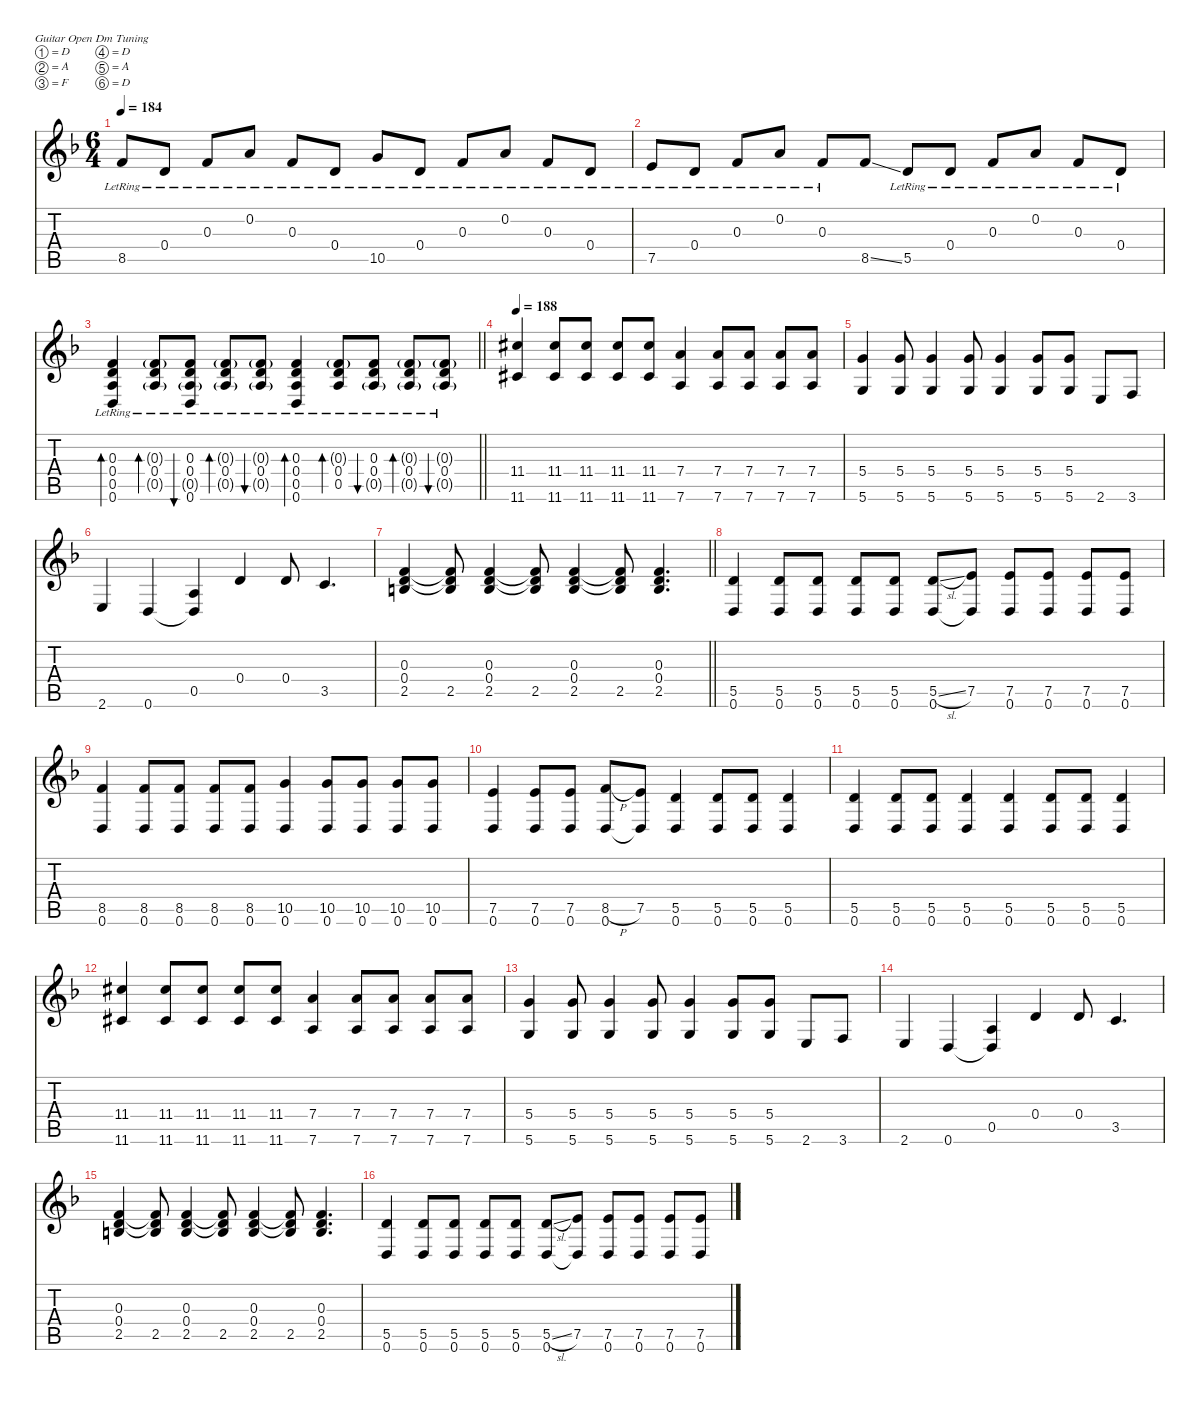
\defaultSystemsLayout 4
\hideDynamics
\bracketExtendMode nobrackets
\singleTrackTrackNamePolicy hidden
\multiTrackTrackNamePolicy hidden
\firstSystemTrackNameMode fullname
\firstSystemTrackNameOrientation horizontal
\otherSystemsTrackNameOrientation horizontal
\track ("Mikael Akerfeldt" "dist.guit.") {defaultSystemsLayout 4 instrument distortionguitar}
\staff {score tabs}
\tuning (D4 A3 F3 D3 A2 D2)
\ts (6 4)
\tempo 184
\clef g2
\ks dminor
8.5{lr acc forcenatural}.8{dy mf beam Up} 0.4{lr acc forcenatural}.8{beam Up} 0.3{lr acc forcenatural}.8{beam Up} 0.2{lr acc forcenatural}.8{beam Up} 0.3{lr acc forcenatural}.8{beam Up} 0.4{lr acc forcenatural}.8{beam Up} 10.5{lr acc forcenatural}.8{beam Up} 0.4{lr acc forcenatural}.8{beam Up} 0.3{lr acc forcenatural}.8{beam Up} 0.2{lr acc forcenatural}.8{beam Up} 0.3{lr acc forcenatural}.8{beam Up} 0.4{lr acc forcenatural}.8{beam Up} |
7.5{lr acc forcenatural}.8{beam Up} 0.4{lr acc forcenatural}.8{beam Up} 0.3{lr acc forcenatural}.8{beam Up} 0.2{lr acc forcenatural}.8{beam Up} 0.3{lr acc forcenatural}.8{beam Up} 8.5{ss acc forcenatural}.8{beam Up} 5.5{lr acc forcenatural}.8{beam Up} 0.4{lr acc forcenatural}.8{beam Up} 0.3{lr acc forcenatural}.8{beam Up} 0.2{lr acc forcenatural}.8{beam Up} 0.3{lr acc forcenatural}.8{beam Up} 0.4{lr acc forcenatural}.8{beam Up} |
\barLineRight lightlight
(0.3{lr acc forcenatural} 0.4{lr acc forcenatural} 0.5{lr acc forcenatural} 0.6{lr acc forcenatural}).4{bd 120 beam Up} (0.3{g lr acc forcenatural} 0.4{lr acc forcenatural} 0.5{g lr acc forcenatural}).8{bd 120 beam Up} (0.3{lr acc forcenatural} 0.4{lr acc forcenatural} 0.5{g lr acc forcenatural} 0.6{lr acc forcenatural}).8{bu 120 beam Up} (0.3{g lr acc forcenatural} 0.4{lr acc forcenatural} 0.5{g lr acc forcenatural}).8{bd 120 beam Up} (0.3{g lr acc forcenatural} 0.4{lr acc forcenatural} 0.5{g lr acc forcenatural}).8{bu 120 beam Up} (0.3{lr acc forcenatural} 0.4{lr acc forcenatural} 0.5{lr acc forcenatural} 0.6{lr acc forcenatural}).4{bd 120 beam Up} (0.3{g lr acc forcenatural} 0.4{lr acc forcenatural} 0.5{lr acc forcenatural}).8{bd 120 beam Up} (0.3{lr acc forcenatural} 0.4{lr acc forcenatural} 0.5{g lr acc forcenatural}).8{bu 120 beam Up} (0.3{g lr acc forcenatural} 0.4{lr acc forcenatural} 0.5{g lr acc forcenatural}).8{bd 120 beam Up} (0.3{g lr acc forcenatural} 0.4{lr acc forcenatural} 0.5{g lr acc forcenatural}).8{bu 120 beam Up} |
\tempo 188
(11.4{acc #} 11.6{acc #}).4{dy f instrument distortionguitar beam Up} (11.4{acc #} 11.6{acc #}).8{beam Up} (11.4{acc #} 11.6{acc #}).8{beam Up} (11.4{acc #} 11.6{acc #}).8{beam Up} (11.4{acc #} 11.6{acc #}).8{beam Up} (7.4{acc forcenatural} 7.6{acc forcenatural}).4{beam Up} (7.4{acc forcenatural} 7.6{acc forcenatural}).8{beam Up} (7.4{acc forcenatural} 7.6{acc forcenatural}).8{beam Up} (7.4{acc forcenatural} 7.6{acc forcenatural}).8{beam Up} (7.4{acc forcenatural} 7.6{acc forcenatural}).8{beam Up} |
(5.4{acc forcenatural} 5.6{acc forcenatural}).4{beam Up} (5.4{acc forcenatural} 5.6{acc forcenatural}).8{beam Up} (5.4{acc forcenatural} 5.6{acc forcenatural}).4{beam Up} (5.4{acc forcenatural} 5.6{acc forcenatural}).8{beam Up} (5.4{acc forcenatural} 5.6{acc forcenatural}).4{beam Up} (5.4{acc forcenatural} 5.6{acc forcenatural}).8{beam Up} (5.4{acc forcenatural} 5.6{acc forcenatural}).8{beam Up} 2.6{acc forcenatural}.8{beam Up} 3.6{acc forcenatural}.8{beam Up} |
2.6{acc forcenatural}.4{beam Up} 0.6{acc forcenatural}.4{beam Up} (0.5{acc forcenatural} 0.6{t acc forcenatural}).4{beam Up} 0.4{acc forcenatural}.4{beam Up} 0.4{acc forcenatural}.8{beam Up} 3.5{acc forcenatural}.4{d beam Up} |
\barLineRight lightlight
(0.3{acc forcenatural} 0.4{acc forcenatural} 2.5{acc forcenatural}).4{beam Up} (0.3{t acc forcenatural} 0.4{t acc forcenatural} 2.5{acc forcenatural}).8{beam Up} (0.3{acc forcenatural} 0.4{acc forcenatural} 2.5{acc forcenatural}).4{beam Up} (0.3{t acc forcenatural} 0.4{t acc forcenatural} 2.5{acc forcenatural}).8{beam Up} (0.3{acc forcenatural} 0.4{acc forcenatural} 2.5{acc forcenatural}).4{beam Up} (0.3{t acc forcenatural} 0.4{t acc forcenatural} 2.5{acc forcenatural}).8{beam Up} (0.3{acc forcenatural} 0.4{acc forcenatural} 2.5{acc forcenatural}).4{d beam Up} |
(5.5{acc forcenatural} 0.6{acc forcenatural}).4{beam Up} (5.5{acc forcenatural} 0.6{acc forcenatural}).8{beam Up} (5.5{acc forcenatural} 0.6{acc forcenatural}).8{beam Up} (5.5{acc forcenatural} 0.6{acc forcenatural}).8{beam Up} (5.5{acc forcenatural} 0.6{acc forcenatural}).8{beam Up} (5.5{sl acc forcenatural} 0.6{acc forcenatural}).8{beam Up} (7.5{acc forcenatural} 0.6{t acc forcenatural}).8{beam Up} (7.5{acc forcenatural} 0.6{acc forcenatural}).8{beam Up} (7.5{acc forcenatural} 0.6{acc forcenatural}).8{beam Up} (7.5{acc forcenatural} 0.6{acc forcenatural}).8{beam Up} (7.5{acc forcenatural} 0.6{acc forcenatural}).8{beam Up} |
(8.5{acc forcenatural} 0.6{acc forcenatural}).4{beam Up} (8.5{acc forcenatural} 0.6{acc forcenatural}).8{beam Up} (8.5{acc forcenatural} 0.6{acc forcenatural}).8{beam Up} (8.5{acc forcenatural} 0.6{acc forcenatural}).8{beam Up} (8.5{acc forcenatural} 0.6{acc forcenatural}).8{beam Up} (10.5{acc forcenatural} 0.6{acc forcenatural}).4{beam Up} (10.5{acc forcenatural} 0.6{acc forcenatural}).8{beam Up} (10.5{acc forcenatural} 0.6{acc forcenatural}).8{beam Up} (10.5{acc forcenatural} 0.6{acc forcenatural}).8{beam Up} (10.5{acc forcenatural} 0.6{acc forcenatural}).8{beam Up} |
(7.5{acc forcenatural} 0.6{acc forcenatural}).4{beam Up} (7.5{acc forcenatural} 0.6{acc forcenatural}).8{beam Up} (7.5{acc forcenatural} 0.6{acc forcenatural}).8{beam Up} (8.5{h acc forcenatural} 0.6{acc forcenatural}).8{beam Up} (7.5{acc forcenatural} 0.6{t acc forcenatural}).8{beam Up} (5.5{acc forcenatural} 0.6{acc forcenatural}).4{beam Up} (5.5{acc forcenatural} 0.6{acc forcenatural}).8{beam Up} (5.5{acc forcenatural} 0.6{acc forcenatural}).8{beam Up} (5.5{acc forcenatural} 0.6{acc forcenatural}).4{beam Up} |
(5.5{acc forcenatural} 0.6{acc forcenatural}).4{beam Up} (5.5{acc forcenatural} 0.6{acc forcenatural}).8{beam Up} (5.5{acc forcenatural} 0.6{acc forcenatural}).8{beam Up} (5.5{acc forcenatural} 0.6{acc forcenatural}).4{beam Up} (5.5{acc forcenatural} 0.6{acc forcenatural}).4{beam Up} (5.5{acc forcenatural} 0.6{acc forcenatural}).8{beam Up} (5.5{acc forcenatural} 0.6{acc forcenatural}).8{beam Up} (5.5{acc forcenatural} 0.6{acc forcenatural}).4{beam Up} |
(11.4{acc #} 11.6{acc #}).4{beam Up} (11.4{acc #} 11.6{acc #}).8{beam Up} (11.4{acc #} 11.6{acc #}).8{beam Up} (11.4{acc #} 11.6{acc #}).8{beam Up} (11.4{acc #} 11.6{acc #}).8{beam Up} (7.4{acc forcenatural} 7.6{acc forcenatural}).4{beam Up} (7.4{acc forcenatural} 7.6{acc forcenatural}).8{beam Up} (7.4{acc forcenatural} 7.6{acc forcenatural}).8{beam Up} (7.4{acc forcenatural} 7.6{acc forcenatural}).8{beam Up} (7.4{acc forcenatural} 7.6{acc forcenatural}).8{beam Up} |
(5.4{acc forcenatural} 5.6{acc forcenatural}).4{beam Up} (5.4{acc forcenatural} 5.6{acc forcenatural}).8{beam Up} (5.4{acc forcenatural} 5.6{acc forcenatural}).4{beam Up} (5.4{acc forcenatural} 5.6{acc forcenatural}).8{beam Up} (5.4{acc forcenatural} 5.6{acc forcenatural}).4{beam Up} (5.4{acc forcenatural} 5.6{acc forcenatural}).8{beam Up} (5.4{acc forcenatural} 5.6{acc forcenatural}).8{beam Up} 2.6{acc forcenatural}.8{beam Up} 3.6{acc forcenatural}.8{beam Up} |
2.6{acc forcenatural}.4{beam Up} 0.6{acc forcenatural}.4{beam Up} (0.5{acc forcenatural} 0.6{t acc forcenatural}).4{beam Up} 0.4{acc forcenatural}.4{beam Up} 0.4{acc forcenatural}.8{beam Up} 3.5{acc forcenatural}.4{d beam Up} |
(0.3{acc forcenatural} 0.4{acc forcenatural} 2.5{acc forcenatural}).4{beam Up} (0.3{t acc forcenatural} 0.4{t acc forcenatural} 2.5{acc forcenatural}).8{beam Up} (0.3{acc forcenatural} 0.4{acc forcenatural} 2.5{acc forcenatural}).4{beam Up} (0.3{t acc forcenatural} 0.4{t acc forcenatural} 2.5{acc forcenatural}).8{beam Up} (0.3{acc forcenatural} 0.4{acc forcenatural} 2.5{acc forcenatural}).4{beam Up} (0.3{t acc forcenatural} 0.4{t acc forcenatural} 2.5{acc forcenatural}).8{beam Up} (0.3{acc forcenatural} 0.4{acc forcenatural} 2.5{acc forcenatural}).4{d beam Up} |
(5.5{acc forcenatural} 0.6{acc forcenatural}).4{beam Up} (5.5{acc forcenatural} 0.6{acc forcenatural}).8{beam Up} (5.5{acc forcenatural} 0.6{acc forcenatural}).8{beam Up} (5.5{acc forcenatural} 0.6{acc forcenatural}).8{beam Up} (5.5{acc forcenatural} 0.6{acc forcenatural}).8{beam Up} (5.5{sl acc forcenatural} 0.6{acc forcenatural}).8{beam Up} (7.5{acc forcenatural} 0.6{t acc forcenatural}).8{beam Up} (7.5{acc forcenatural} 0.6{acc forcenatural}).8{beam Up} (7.5{acc forcenatural} 0.6{acc forcenatural}).8{beam Up} (7.5{acc forcenatural} 0.6{acc forcenatural}).8{beam Up} (7.5{acc forcenatural} 0.6{acc forcenatural}).8{beam Up}
